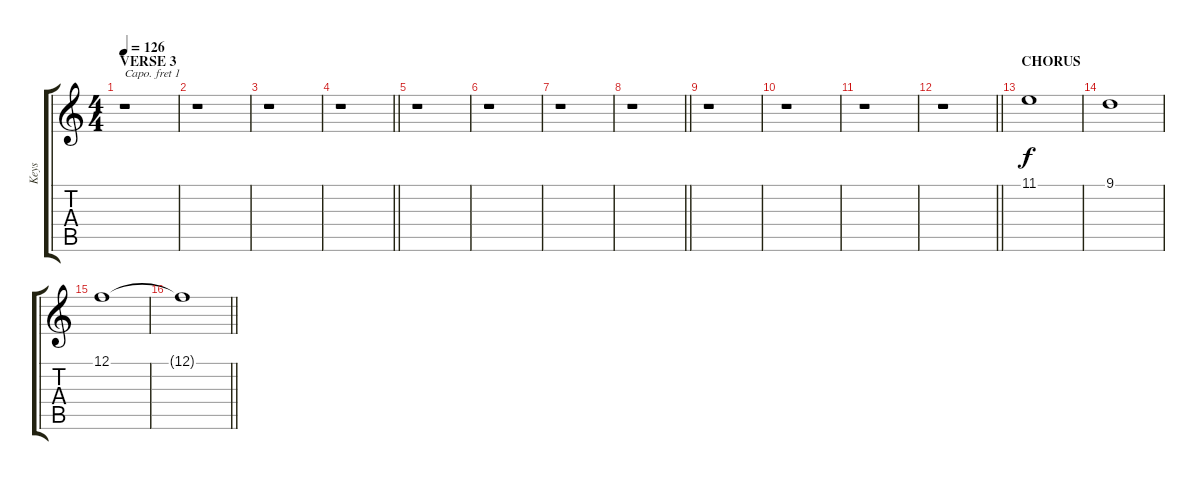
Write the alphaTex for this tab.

\track ("Keys" "Keys") {instrument stringensemble1}
\staff {score tabs}
\capo 1
\tuning (E4 B3 G3 D3 A2 E2) {hide}
\ts (4 4)
\section ("" "VERSE 3")
\tempo 126
\clef g2
\ks c
r.1{dy f} |
r.1 |
r.1 |
\barLineRight lightlight
r.1 |
r.1 |
r.1 |
r.1 |
\barLineRight lightlight
r.1 |
r.1 |
r.1 |
r.1 |
\barLineRight lightlight
r.1 |
\section ("" "CHORUS")
11.1.1 |
9.1.1 |
12.1.1 |
\barLineRight lightlight
12.1{t}.1
